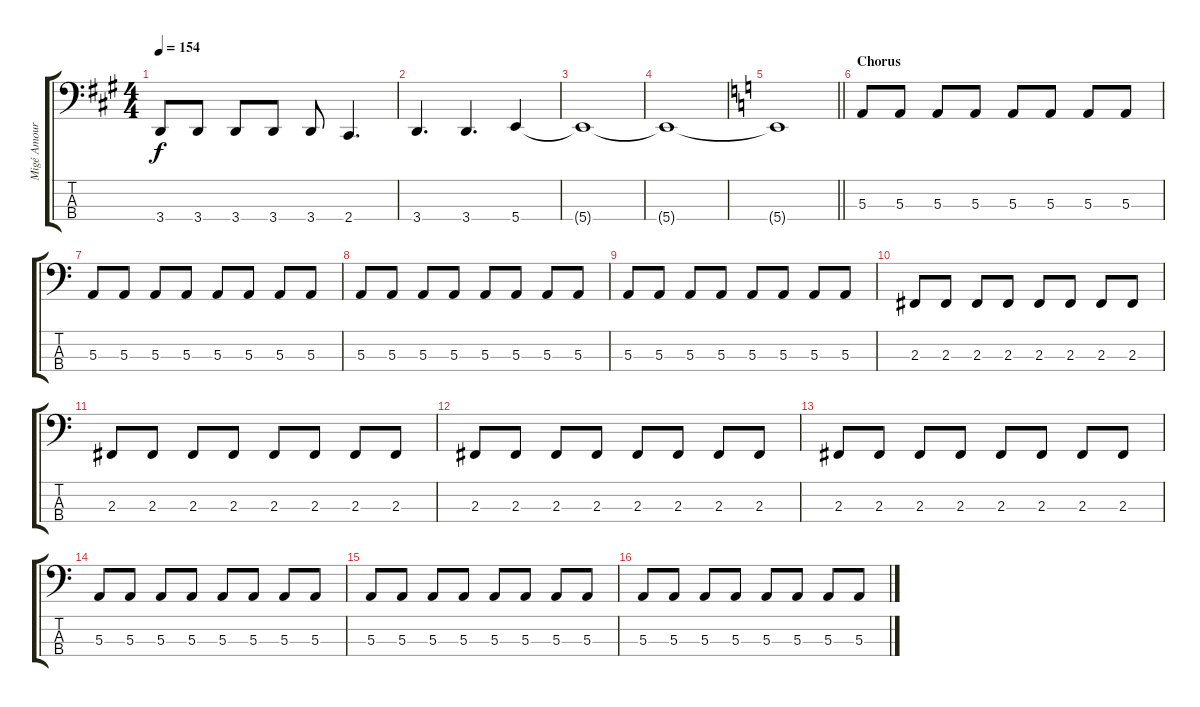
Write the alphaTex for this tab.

\track ("Migé Amour (Bass)" "Migé Amour") {instrument electricbasspick}
\staff {score tabs}
\tuning (D2 A1 E1 B0) {hide}
\ts (4 4)
\tempo 154
\clef f4
\ks a
3.4{t}.8{dy f} 3.4.8 3.4.8 3.4.8 3.4.8 2.4.4{d} |
3.4.4{d} 3.4.4{d} 5.4.4 |
5.4{t}.1 |
5.4{t}.1 |
\barLineRight lightlight
\ks c
5.4{t}.1 |
\section ("" "Chorus")
5.3.8 5.3.8 5.3.8 5.3.8 5.3.8 5.3.8 5.3.8 5.3.8 |
5.3.8 5.3.8 5.3.8 5.3.8 5.3.8 5.3.8 5.3.8 5.3.8 |
5.3.8 5.3.8 5.3.8 5.3.8 5.3.8 5.3.8 5.3.8 5.3.8 |
5.3.8 5.3.8 5.3.8 5.3.8 5.3.8 5.3.8 5.3.8 5.3.8 |
2.3.8 2.3.8 2.3.8 2.3.8 2.3.8 2.3.8 2.3.8 2.3.8 |
2.3.8 2.3.8 2.3.8 2.3.8 2.3.8 2.3.8 2.3.8 2.3.8 |
2.3.8 2.3.8 2.3.8 2.3.8 2.3.8 2.3.8 2.3.8 2.3.8 |
2.3.8 2.3.8 2.3.8 2.3.8 2.3.8 2.3.8 2.3.8 2.3.8 |
5.3.8 5.3.8 5.3.8 5.3.8 5.3.8 5.3.8 5.3.8 5.3.8 |
5.3.8 5.3.8 5.3.8 5.3.8 5.3.8 5.3.8 5.3.8 5.3.8 |
5.3.8 5.3.8 5.3.8 5.3.8 5.3.8 5.3.8 5.3.8 5.3.8
